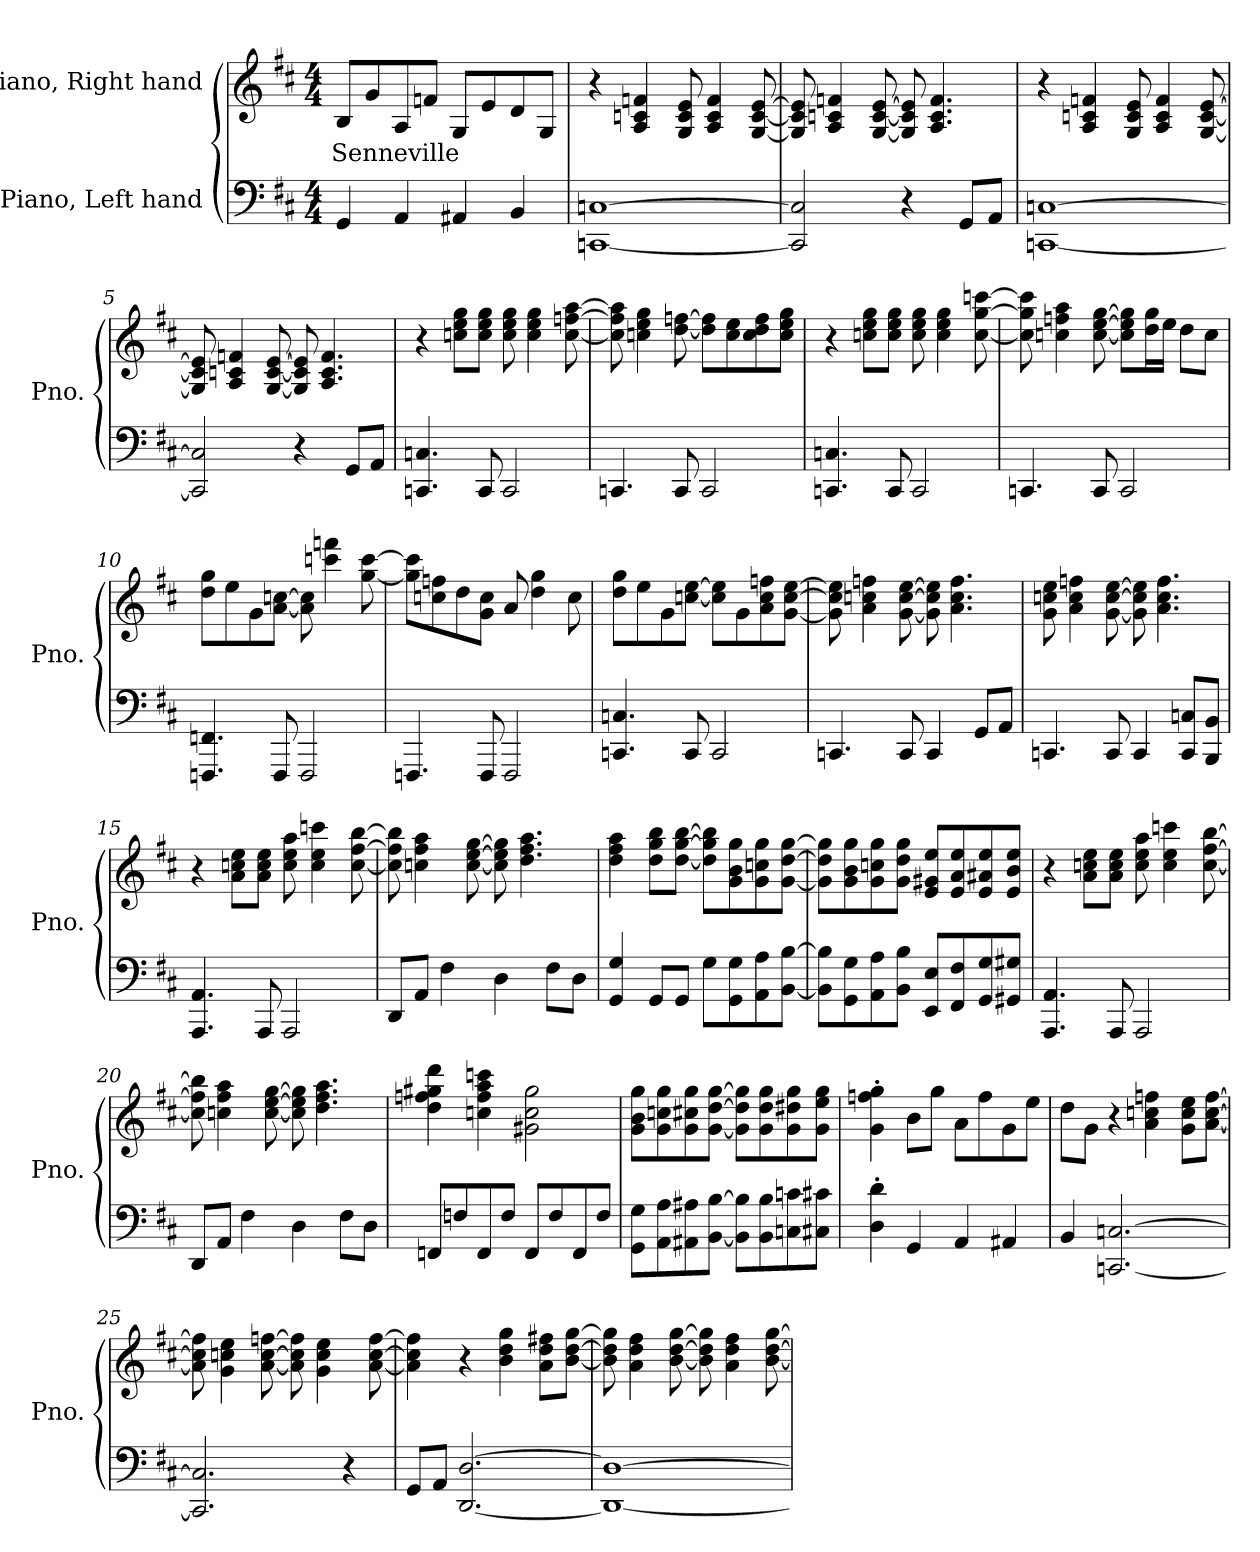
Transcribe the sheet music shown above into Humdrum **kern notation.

**kern	**kern	**text
*part2	*part1	*part1
*staff2	*staff1	*staff1
*I"Piano, Left hand	*I"Piano, Right hand	*
*I'Pno.	*I'Pno.	*
*clefF4	*clefG2	*
*k[f#c#]	*k[f#c#]	*
*M4/4	*M4/4	*
*MM120	*MM120	*
=1	=1	=1
!	!	!LO:LY:b
4GG/	8B/L	Senneville
.	8g/	.
4AA/	8A/	.
.	8fn/J	.
4AA#X/	8G/L	.
.	8e/	.
4BB/	8d/	.
.	8G/J	.
=2	=2	=2
[1CCn [1Cn	4r	.
.	4A/ 4cn/ 4fn/	.
.	8G/ 8c/ 8e/	.
.	4A/ 4c/ 4f/	.
.	[8G/ [8c/ [8e/	.
=3	=3	=3
2CC/] 2C/]	8G/] 8c/] 8e/]	.
.	4A/ 4cn/ 4fn/	.
.	[8G/ [8c/ [8e/	.
4r	8G/] 8c/] 8e/]	.
.	4.A/ 4.c/ 4.f/	.
8GG/L	.	.
8AA/J	.	.
!!LO:LB:g=z
=4	=4	=4
[1CCn [1Cn	4r	.
.	4A/ 4cn/ 4fn/	.
.	8G/ 8c/ 8e/	.
.	4A/ 4c/ 4f/	.
.	[8G/ [8c/ [8e/	.
=5	=5	=5
2CC/] 2C/]	8G/] 8c/] 8e/]	.
.	4A/ 4cn/ 4fn/	.
.	[8G/ [8c/ [8e/	.
4r	8G/] 8c/] 8e/]	.
.	4.A/ 4.c/ 4.f/	.
8GG/L	.	.
8AA/J	.	.
=6	=6	=6
4.CCn/ 4.Cn/	4r	.
.	8ccn\ 8ee\ 8gg\L	.
8CC/	8cc\ 8ee\ 8gg\J	.
2CC/	8cc\ 8ee\ 8gg\	.
.	4cc\ 4ee\ 4gg\	.
.	[8cc\ [8ffn\ [8aa\	.
=7	=7	=7
4.CCn/	8cc\] 8ff\] 8aa\]	.
.	4ccn\ 4ee\ 4gg\	.
8CC/	[8dd\ [8ffn\	.
2CC/	8dd\] 8ff\]L	.
.	8cc\ 8ee\	.
.	8cc\ 8dd\ 8ff\	.
.	8cc\ 8ee\ 8gg\J	.
!!LO:LB:g=z
=8	=8	=8
4.CCn/ 4.Cn/	4r	.
.	8ccn\ 8ee\ 8gg\L	.
8CC/	8cc\ 8ee\ 8gg\J	.
2CC/	8cc\ 8ee\ 8gg\	.
.	4cc\ 4ee\ 4gg\	.
.	[8cc\ [8gg\ [8cccn\	.
=9	=9	=9
4.CCn/	8cc\] 8gg\] 8ccc\]	.
.	4ccn\ 4ffn\ 4aa\	.
8CC/	[8cc\ [8ee\ [8gg\	.
2CC/	8cc\] 8ee\] 8gg\]L	.
.	16dd\ 16gg\L	.
.	16ee\JJ	.
.	8dd\L	.
.	8cc\J	.
=10	=10	=10
4.FFFn/ 4.FFn/	8dd\ 8gg\L	.
.	8ee\	.
.	8g\	.
8FFF/	[8a\ [8ccn\J	.
2FFF/	8a\] 8cc\]	.
.	4cccn\ 4fffn\	.
.	[8gg\ [8ccc\	.
=11	=11	=11
4.FFFn/	8gg\] 8ccc\]L	.
.	8ccn\ 8ffn\	.
.	8dd\	.
8FFF/	8g\ 8cc\J	.
2FFF/	8a/	.
.	4dd\ 4gg\	.
.	8cc\	.
!!LO:LB:g=z
=12	=12	=12
4.CCn/ 4.Cn/	8dd\ 8gg\L	.
.	8ee\	.
.	8g\	.
8CC/	[8ccn\ [8ee\J	.
2CC/	8cc\] 8ee\]L	.
.	8g\	.
.	8a\ 8cc\ 8ffn\	.
.	[8g\ [8cc\ [8ee\J	.
=13	=13	=13
4.CCn/	8g\] 8cc\] 8ee\]	.
.	4a\ 4ccn\ 4ffn\	.
8CC/	[8g\ [8cc\ [8ee\	.
4CC/	8g\] 8cc\] 8ee\]	.
.	4.a\ 4.cc\ 4.ff\	.
8GG/L	.	.
8AA/J	.	.
=14	=14	=14
4.CCn/	8g\ 8ccn\ 8ee\	.
.	4a\ 4cc\ 4ffn\	.
8CC/	[8g\ [8cc\ [8ee\	.
4CC/	8g\] 8cc\] 8ee\]	.
.	4.a\ 4.cc\ 4.ff\	.
8CC/ 8Cn/L	.	.
8BBB/ 8BB/J	.	.
=15	=15	=15
4.AAA/ 4.AA/	4r	.
.	8a\ 8ccn\ 8ee\L	.
8AAA/	8a\ 8cc\ 8ee\J	.
2AAA/	8cc\ 8ee\ 8aa\	.
.	4cc\ 4ee\ 4cccn\	.
.	[8cc\ [8ff#\ [8bb\	.
!!LO:LB:g=z
=16	=16	=16
8DD/L	8cc\] 8ff#\] 8bb\]	.
8AA/J	4ccn\ 4ff#\ 4aa\	.
4F#\	.	.
.	[8cc\ [8ee\ [8gg\	.
4D\	8cc\] 8ee\] 8gg\]	.
.	4.dd\ 4.ff#\ 4.aa\	.
8F#\L	.	.
8D\J	.	.
=17	=17	=17
4GG/ 4G/	4dd\ 4ff#\ 4aa\	.
8GG/L	8dd\ 8gg\ 8bb\L	.
8GG/J	[8dd\ [8gg\ [8bb\J	.
8G\L	8dd\] 8gg\] 8bb\]L	.
8GG\ 8G\	8g\ 8b\ 8gg\	.
8AA\ 8A\	8g\ 8ccn\ 8gg\	.
[8BB\ [8B\J	[8g\ [8dd\ [8gg\J	.
=18	=18	=18
8BB\] 8B\]L	8g\] 8dd\] 8gg\]L	.
8GG\ 8G\	8g\ 8b\ 8gg\	.
8AA\ 8A\	8g\ 8ccn\ 8gg\	.
8BB\ 8B\J	8g\ 8dd\ 8gg\J	.
8EE/ 8E/L	8e/ 8g#X/ 8ee/L	.
8FF#/ 8F#/	8e/ 8a/ 8ee/	.
8GG/ 8G/	8e/ 8a#X/ 8ee/	.
8GG#X/ 8G#X/J	8e/ 8b/ 8ee/J	.
=19	=19	=19
4.AAA/ 4.AA/	4r	.
.	8a\ 8ccn\ 8ee\L	.
8AAA/	8a\ 8cc\ 8ee\J	.
2AAA/	8cc\ 8ee\ 8aa\	.
.	4cc\ 4ee\ 4cccn\	.
.	[8cc\ [8ff#\ [8bb\	.
!!LO:LB:g=z
=20	=20	=20
8DD/L	8cc\] 8ff#\] 8bb\]	.
8AA/J	4ccn\ 4ff#\ 4aa\	.
4F#\	.	.
.	[8cc\ [8ee\ [8gg\	.
4D\	8cc\] 8ee\] 8gg\]	.
.	4.dd\ 4.ff#\ 4.aa\	.
8F#\L	.	.
8D\J	.	.
=21	=21	=21
8FFn/L	4dd\ 4ffn\ 4gg#X\ 4ddd\	.
8Fn/	.	.
8FF/	4ccn\ 4ff\ 4aa\ 4cccn\	.
8F/J	.	.
8FF/L	2g#X\ 2cc\ 2gg#\	.
8F/	.	.
8FF/	.	.
8F/J	.	.
=22	=22	=22
8GG\ 8G\L	8g\ 8b\ 8gg\L	.
8AA\ 8A\	8g\ 8ccn\ 8gg\	.
8AA#X\ 8A#X\	8g\ 8cc#X\ 8gg\	.
[8BB\ [8B\J	[8g\ [8dd\ [8gg\J	.
8BB\] 8B\]L	8g\] 8dd\] 8gg\]L	.
8BB\ 8B\	8g\ 8dd\ 8gg\	.
8Cn\ 8cn\	8g\ 8dd#X\ 8gg\	.
8C#X\ 8c#X\J	8g\ 8ee\ 8gg\J	.
=23	=23	=23
4D\' 4d\'	4g\' 4ffn\' 4gg\'	.
4GG/	8b\L	.
.	8gg\J	.
4AA/	8a\L	.
.	8ff\	.
4AA#X/	8g\	.
.	8ee\J	.
!!LO:PB:g=z
=24	=24	=24
4BB/	8dd\L	.
.	8g\J	.
[2.CCn/ [2.Cn/	4r	.
.	4a\ 4ccn\ 4ffn\	.
.	8g\ 8cc\ 8ee\L	.
.	[8a\ [8cc\ [8ff\J	.
=25	=25	=25
2.CC/] 2.C/]	8a\] 8cc\] 8ff\]	.
.	4g\ 4ccn\ 4ee\	.
.	[8a\ [8cc\ [8ffn\	.
.	8a\] 8cc\] 8ff\]	.
.	4g\ 4cc\ 4ee\	.
4r	.	.
.	[8a\ [8cc\ [8ff\	.
=26	=26	=26
8GG/L	4a\] 4cc\] 4ff\]	.
8AA/J	.	.
[2.DD/ [2.D/	4r	.
.	4b\ 4dd\ 4gg\	.
.	8a\ 8dd\ 8ff#X\L	.
.	[8b\ [8dd\ [8gg\J	.
=27	=27	=27
1DD_ 1D_	8b\] 8dd\] 8gg\]	.
.	4a\ 4dd\ 4ff#\	.
.	[8b\ [8dd\ [8gg\	.
.	8b\] 8dd\] 8gg\]	.
.	4a\ 4dd\ 4ff#\	.
.	[8b\ [8dd\ [8gg\	.
=	=	=
*-	*-	*-
